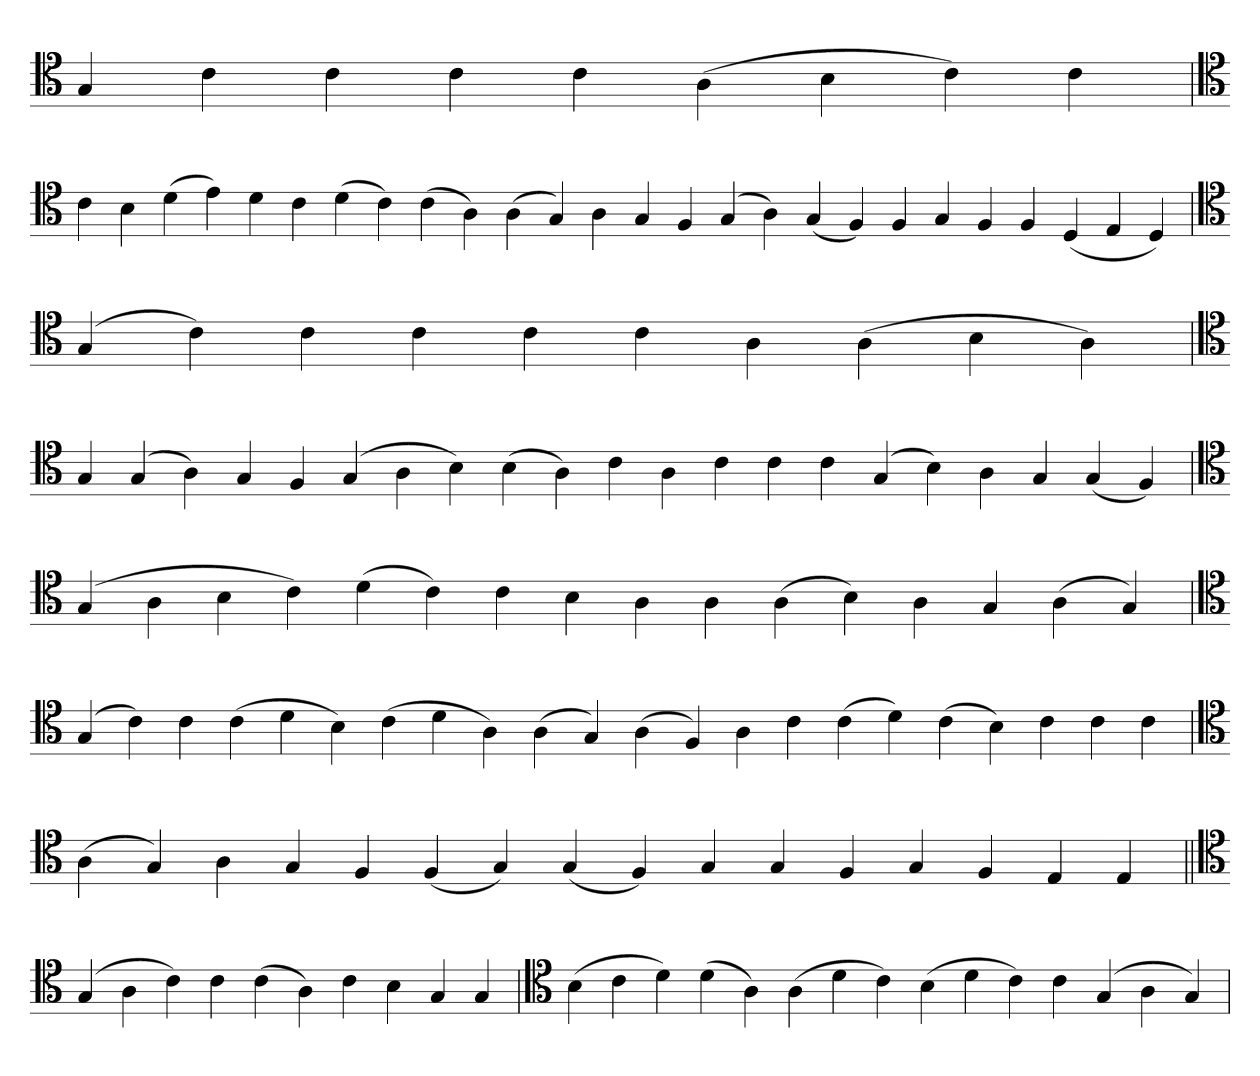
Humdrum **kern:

**kern
*part1
*staff1
*clefC4
=
4G
4c
4c
4c
4c
(4A
4B
4c)
4c
=`
*clefC4
4c
4B
(4d
4e)
4d
4c
(4d
4c)
(4c
4A)
(4A
4G)
4A
4G
4F
(4G
4A)
(4G
4F)
4F
4G
4F
4F
(4D
4E
4D)
=
*clefC4
(4G
4c)
4c
4c
4c
4c
4A
(4A
4B
4A)
=`
*clefC4
4G
(4G
4A)
4G
4F
(4G
4A
4B)
(4B
4A)
4c
4A
4c
4c
4c
(4G
4B)
4A
4G
(4G
4F)
=`
*clefC4
(4G
4A
4B
4c)
(4d
4c)
4c
4B
4A
4A
(4A
4B)
4A
4G
(4A
4G)
=
*clefC4
(4G
4c)
4c
(4c
4d
4B)
(4c
4d
4A)
(4A
4G)
(4A
4F)
4A
4c
(4c
4d)
(4c
4B)
4c
4c
4c
='
*clefC4
(4A
4G)
4A
4G
4F
(4F
4G)
(4G
4F)
4G
4G
4F
4G
4F
4E
4E
=||
*clefC4
(4G
4A
4c)
4c
(4c
4A)
4c
4B
4G
4G
=`
*clefC4
(4B
4c
4d)
(4d
4A)
(4A
4d
4c)
(4B
4d
4c)
4c
(4G
4A
4G)
=
*-
